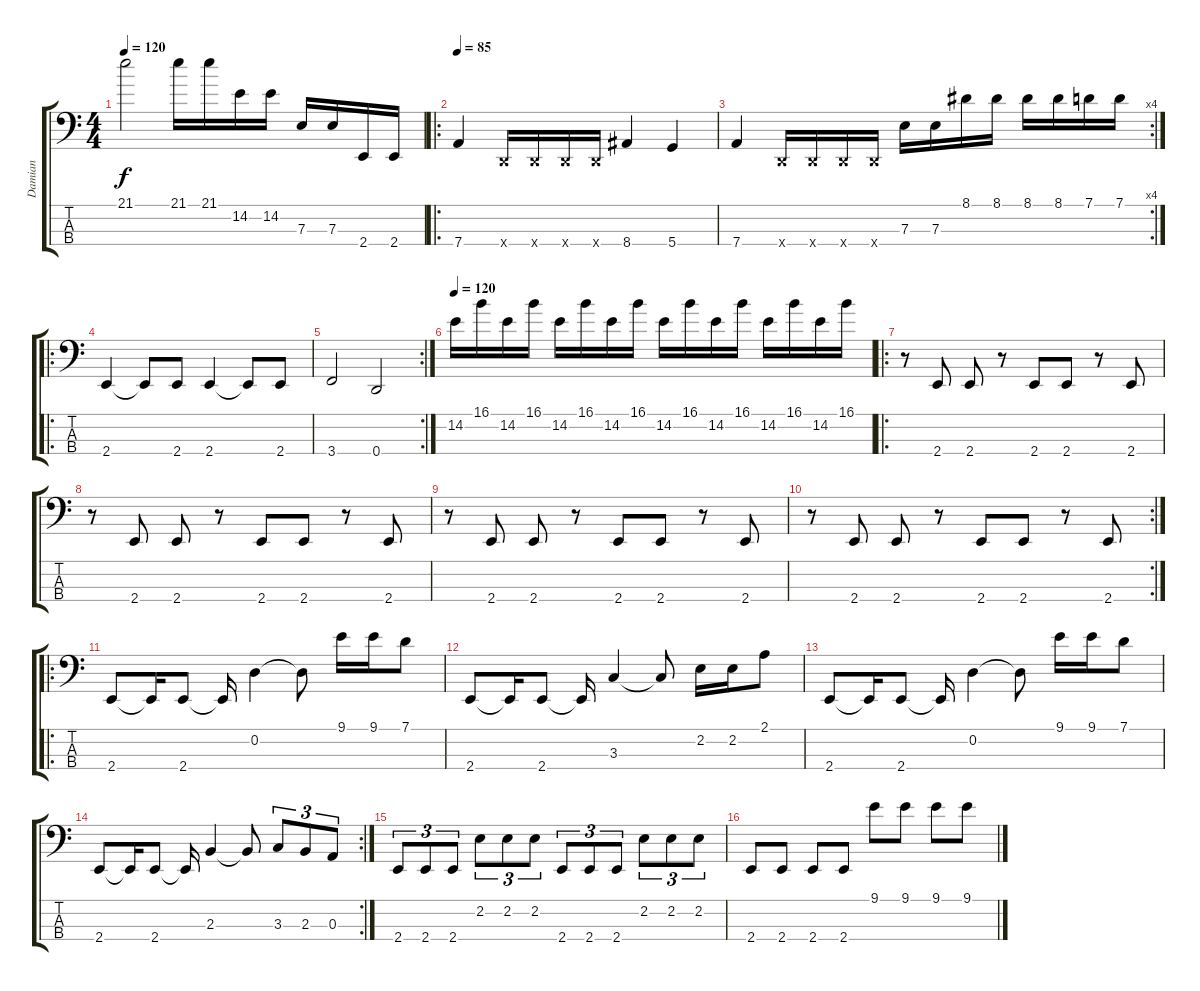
\track ("Damian" "Damian") {instrument electricbassfinger}
\staff {score tabs}
\tuning (G2 D2 A1 D1) {hide}
\ts (4 4)
\tempo 120
\clef f4
\ks c
21.1.2{dy f} 21.1.16 21.1.16 14.2.16 14.2.16 7.3.16 7.3.16 2.4.16 2.4.16 |
\ro
\tempo 85
7.4.4 0.4{x}.16 0.4{x}.16 0.4{x}.16 0.4{x}.16 8.4.4 5.4.4 |
\rc 4
7.4.4 0.4{x}.16 0.4{x}.16 0.4{x}.16 0.4{x}.16 7.3.16 7.3.16 8.1.16 8.1.16 8.1.16 8.1.16 7.1.16 7.1.16 |
\ro
2.4.4 2.4{t}.8 2.4.8 2.4.4 2.4{t}.8 2.4.8 |
\rc 2
3.4.2 0.4.2 |
\tempo 120
14.2.16 16.1.16 14.2.16 16.1.16 14.2.16 16.1.16 14.2.16 16.1.16 14.2.16 16.1.16 14.2.16 16.1.16 14.2.16 16.1.16 14.2.16 16.1.16 |
\ro
r.8 2.4.8 2.4.8 r.8 2.4.8 2.4.8 r.8 2.4.8 |
r.8 2.4.8 2.4.8 r.8 2.4.8 2.4.8 r.8 2.4.8 |
r.8 2.4.8 2.4.8 r.8 2.4.8 2.4.8 r.8 2.4.8 |
\rc 2
r.8 2.4.8 2.4.8 r.8 2.4.8 2.4.8 r.8 2.4.8 |
\ro
2.4.8 2.4{t}.16 2.4.8 2.4{t}.16 0.2.4 0.2{t}.8 9.1.16 9.1.16 7.1.8 |
2.4.8 2.4{t}.16 2.4.8 2.4{t}.16 3.3.4 3.3{t}.8 2.2.16 2.2.16 2.1.8 |
2.4.8 2.4{t}.16 2.4.8 2.4{t}.16 0.2.4 0.2{t}.8 9.1.16 9.1.16 7.1.8 |
\rc 2
2.4.8 2.4{t}.16 2.4.8 2.4{t}.16 2.3.4 2.3{t}.8 3.3.8{tu (3 2)} 2.3.8{tu (3 2)} 0.3.8{tu (3 2)} |
2.4.8{tu (3 2)} 2.4.8{tu (3 2)} 2.4.8{tu (3 2)} 2.2.8{tu (3 2)} 2.2.8{tu (3 2)} 2.2.8{tu (3 2)} 2.4.8{tu (3 2)} 2.4.8{tu (3 2)} 2.4.8{tu (3 2)} 2.2.8{tu (3 2)} 2.2.8{tu (3 2)} 2.2.8{tu (3 2)} |
2.4.8 2.4.8 2.4.8 2.4.8 9.1.8 9.1.8 9.1.8 9.1.8
